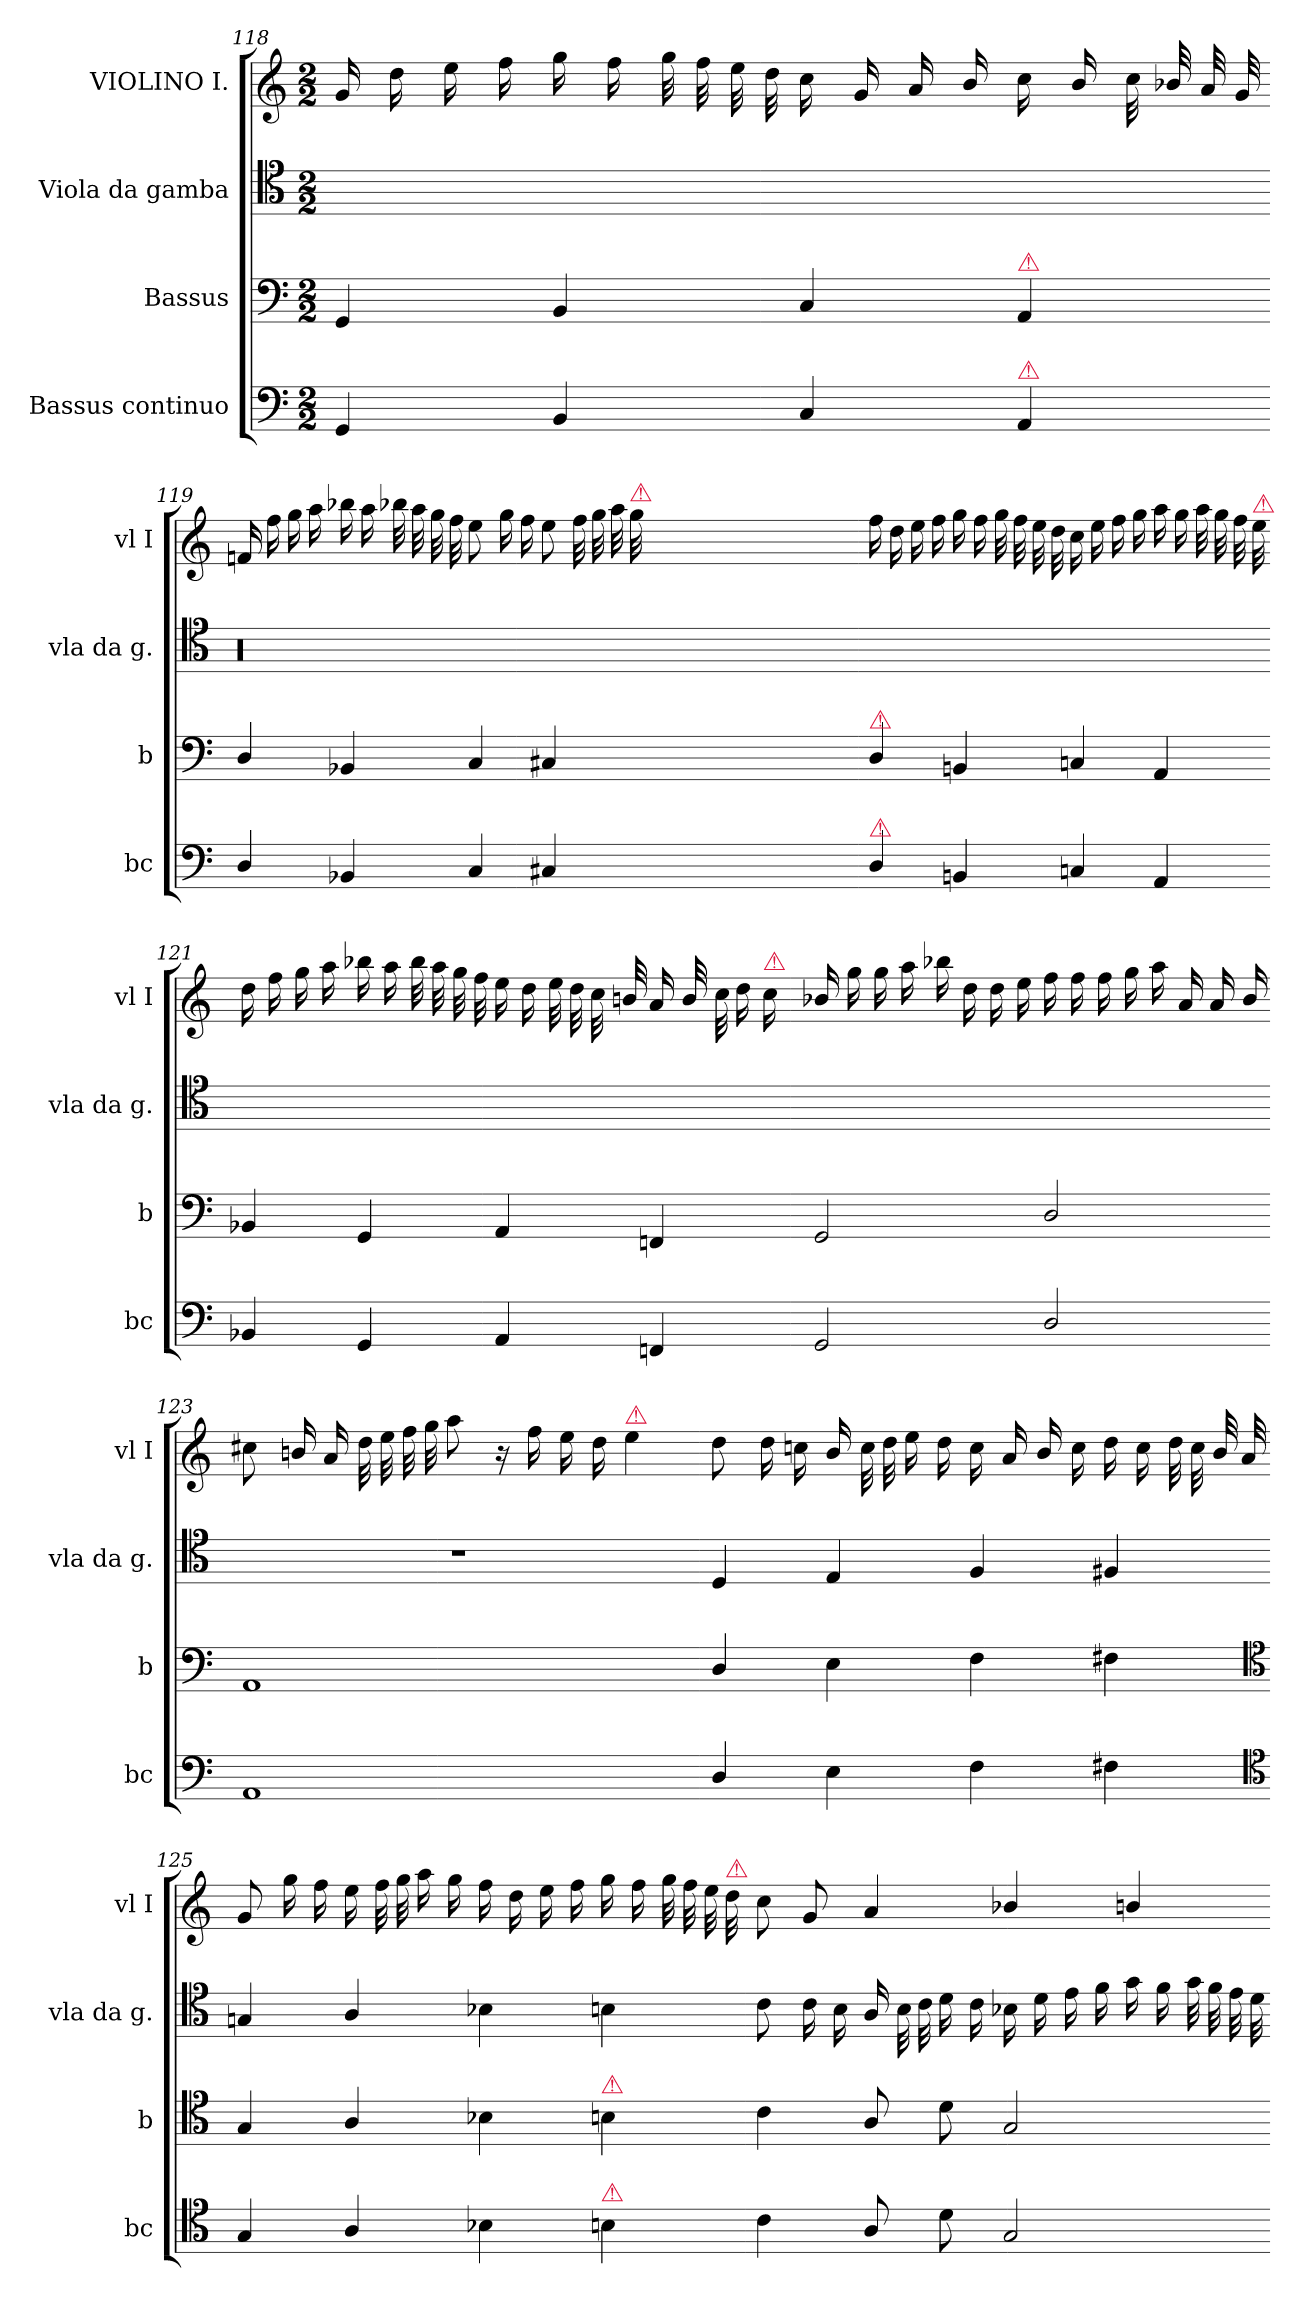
**kern	**kern	**kern	**kern
*part4	*part3	*part2	*part1
*staff4	*staff3	*staff2	*staff1
*I"Bassus continuo	*I"Bassus	*I"Viola da gamba	*I"VIOLINO I.
*I'bc	*I'b	*I'vla da g.	*I'vl I
*clefF4	*clefF4	*clefC4	*clefG2
*k[]	*k[]	*k[]	*k[]
*M2/2	*M2/2	*M2/2	*M2/2
=118	=118	=118	=118
4GG/	4GG/	1ryy	16g/
.	.	.	16dd\
.	.	.	16ee\
.	.	.	16ff\
4BB/	4BB/	.	16gg\
.	.	.	16ff\
.	.	.	32gg\
.	.	.	32ff\
.	.	.	32ee\
.	.	.	32dd\
4C/	4C/	.	16cc\
.	.	.	16g/
.	.	.	16a/
.	.	.	16b/
!	!LO:TX:a:color=crimson:t=⚠	!	!
!LO:TX:a:color=crimson:t=⚠	!	!	!
4AA/	4AA/	.	16cc\
.	.	.	16b/
.	.	.	32cc\
.	.	.	32b-X/
.	.	.	32a/
.	.	.	32g/
=119-	=119-	=119-	=119-
4D/	4D/	00r	16fn/
.	.	.	16ff\
.	.	.	16gg\
.	.	.	16aa\
4BB-X/	4BB-X/	.	16bb-X\
.	.	.	16aa\
.	.	.	32bb-X\
.	.	.	32aa\
.	.	.	32gg\
.	.	.	32ff\
4C/	4C/	.	8ee\
.	.	.	16gg\
.	.	.	16ff\
4C#X/	4C#X/	.	8ee\
.	.	.	32ff\
.	.	.	32gg\
.	.	.	32aa\
!	!	!	!LO:TX:a:color=crimson:t=⚠
.	.	.	32gg\
0.ryy	0.ryy	.	0.ryy
=120-	=120-	=120-	=120-
!	!LO:TX:a:color=crimson:t=⚠	!	!
!LO:TX:a:color=crimson:t=⚠	!	!	!
4D/	4D/	1ryy	16ff\
.	.	.	16dd\
.	.	.	16ee\
.	.	.	16ff\
4BBn/	4BBn/	.	16gg\
.	.	.	16ff\
.	.	.	32gg\
.	.	.	32ff\
.	.	.	32ee\
.	.	.	32dd\
4Cn/	4Cn/	.	16cc\
.	.	.	16ee\
.	.	.	16ff\
.	.	.	16gg\
4AA/	4AA/	.	16aa\
.	.	.	16gg\
.	.	.	32aa\
.	.	.	32gg\
.	.	.	32ff\
!	!	!	!LO:TX:a:color=crimson:t=⚠
.	.	.	32ee\
=121-	=121-	=121-	=121-
4BB-X/	4BB-X/	1ryy	16dd\
.	.	.	16ff\
.	.	.	16gg\
.	.	.	16aa\
4GG/	4GG/	.	16bb-X\
.	.	.	16aa\
.	.	.	32bb-\
.	.	.	32aa\
.	.	.	32gg\
.	.	.	32ff\
4AA/	4AA/	.	16ee\
.	.	.	16dd\
.	.	.	32ee\
.	.	.	32dd\
.	.	.	32cc\
.	.	.	32bn/
4FFn/	4FFn/	.	16a/
.	.	.	32b/
.	.	.	32cc\
.	.	.	16dd\
!	!	!	!LO:TX:a:color=crimson:t=⚠
.	.	.	16cc\
=122-	=122-	=122-	=122-
2GG/	2GG/	1ryy	16b-X/
.	.	.	16gg\
.	.	.	16gg\
.	.	.	16aa\
.	.	.	16bb-X\
.	.	.	16dd\
.	.	.	16dd\
.	.	.	16ee\
2D/	2D/	.	16ff\
.	.	.	16ff\
.	.	.	16ff\
.	.	.	16gg\
.	.	.	16aa\
.	.	.	16a/
.	.	.	16a/
.	.	.	16b-/
=123-	=123-	=123-	=123-
1AA	1AA	1r	8cc#X\
.	.	.	16bn/
.	.	.	16a/
.	.	.	32dd\
.	.	.	32ee\
.	.	.	32ff\
.	.	.	32gg\
.	.	.	8aa\
.	.	.	16r
.	.	.	16ff\
.	.	.	16ee\
.	.	.	16dd\
!	!	!	!LO:TX:a:color=crimson:t=⚠
.	.	.	4ee\
=124-	=124-	=124-	=124-
4D/	4D/	4D/	8dd\
.	.	.	16dd\
.	.	.	16ccn\
4E\	4E\	4E/	16b/
.	.	.	32cc\
.	.	.	32dd\
.	.	.	16ee\
.	.	.	16dd\
4F\	4F\	4F/	16cc\
.	.	.	16a/
.	.	.	16b/
.	.	.	16cc\
4F#X\	4F#X\	4F#X/	16dd\
.	.	.	16cc\
.	.	.	32dd\
.	.	.	32cc\
.	.	.	32b/
.	.	.	32a/
*clefC4	*clefC4	*	*
=125-	=125-	=125-	=125-
4G/	4G/	4Gn/	8g/
.	.	.	16gg\
.	.	.	16ff\
4A/	4A/	4A/	16ee\
.	.	.	32ff\
.	.	.	32gg\
.	.	.	16aa\
.	.	.	16gg\
4B-X\	4B-X\	4B-X\	16ff\
.	.	.	16dd\
.	.	.	16ee\
.	.	.	16ff\
!	!LO:TX:a:color=crimson:t=⚠	!	!
!LO:TX:a:color=crimson:t=⚠	!	!	!
4Bn\	4Bn\	4Bn\	16gg\
.	.	.	16ff\
.	.	.	32gg\
.	.	.	32ff\
.	.	.	32ee\
!	!	!	!LO:TX:a:color=crimson:t=⚠
.	.	.	32dd\
=126-	=126-	=126-	=126-
4c\	4c\	8c\	8cc\
.	.	16c\	8g/
.	.	16B\	.
8A/	8A/	16A/	4a/
.	.	32B\	.
.	.	32c\	.
8d\	8d\	16d\	.
.	.	16c\	.
2G/	2G/	16B-X\	4b-X/
.	.	16d\	.
.	.	16e\	.
.	.	16f\	.
.	.	16g\	4bn/
.	.	16f\	.
.	.	32g\	.
.	.	32f\	.
.	.	32e\	.
.	.	32d\	.
=-	=-	=-	=-
*-	*-	*-	*-
